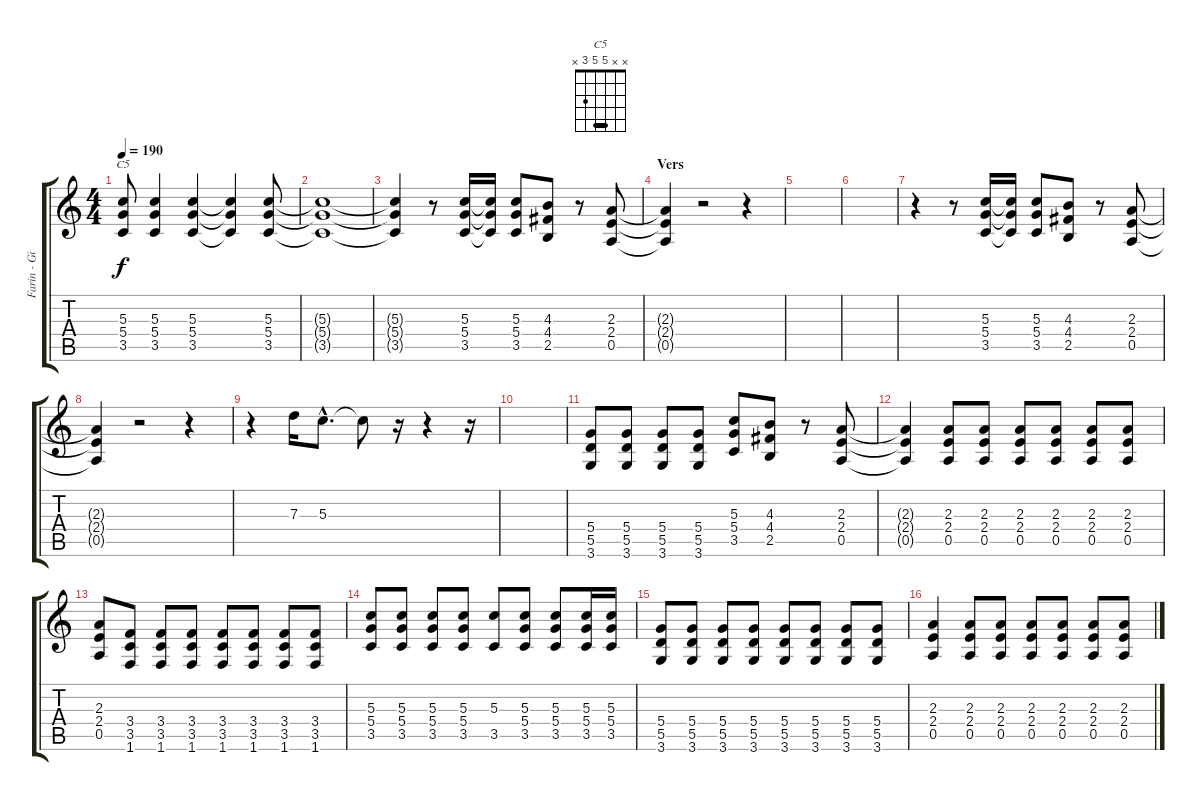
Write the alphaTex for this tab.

\track ("Farin - Gitarre 1" "Farin - Gi") {instrument overdrivenguitar}
\staff {score tabs}
\tuning (E4 B3 G3 D3 A2 E2) {hide}
\chord ("C5" x x 5 5 3 x) {barre 5}
\ts (4 4)
\tempo 190
\clef g2
\ks c
(5.3 5.4 3.5).8{ch "C5" dy f} (5.3 5.4 3.5).4 (5.3 5.4 3.5).4 (5.3{t} 5.4{t} 3.5{t}).4 (5.3 5.4 3.5).8 |
(5.3{t} 5.4{t} 3.5{t}).1 |
(5.3{t} 5.4{t} 3.5{t}).4 r.8 (5.3 5.4 3.5).16 (5.3{t} 5.4{t} 3.5{t}).16 (5.3 5.4 3.5).8 (4.3 4.4 2.5).8 r.8 (2.3 2.4 0.5).8 |
\section ("" "Vers")
(2.3{t} 2.4{t} 0.5{t}).4 r.2 r.4 |
|
|
r.4 r.8 (5.3 5.4 3.5).16 (5.3{t} 5.4{t} 3.5{t}).16 (5.3 5.4 3.5).8 (4.3 4.4 2.5).8 r.8 (2.3 2.4 0.5).8 |
(2.3{t} 2.4{t} 0.5{t}).4 r.2 r.4 |
r.4 7.3.16 5.3{hac}.8{d} 5.3{t}.8 r.16 r.4 r.16 |
|
(5.4 5.5 3.6).8 (5.4 5.5 3.6).8 (5.4 5.5 3.6).8 (5.4 5.5 3.6).8 (5.3 5.4 3.5).8 (4.3 4.4 2.5).8 r.8 (2.3 2.4 0.5).8 |
(2.3{t} 2.4{t} 0.5{t}).4 (2.3 2.4 0.5).8 (2.3 2.4 0.5).8 (2.3 2.4 0.5).8 (2.3 2.4 0.5).8 (2.3 2.4 0.5).8 (2.3 2.4 0.5).8 |
(2.3 2.4 0.5).8 (3.4 3.5 1.6).8 (3.4 3.5 1.6).8 (3.4 3.5 1.6).8 (3.4 3.5 1.6).8 (3.4 3.5 1.6).8 (3.4 3.5 1.6).8 (3.4 3.5 1.6).8 |
(5.3 5.4 3.5).8 (5.3 5.4 3.5).8 (5.3 5.4 3.5).8 (5.3 5.4 3.5).8 (5.3 3.5).8 (5.3 5.4 3.5).8 (5.3 5.4 3.5).8 (5.3 5.4 3.5).16 (5.3 5.4 3.5).16 |
(5.4 5.5 3.6).8 (5.4 5.5 3.6).8 (5.4 5.5 3.6).8 (5.4 5.5 3.6).8 (5.4 5.5 3.6).8 (5.4 5.5 3.6).8 (5.4 5.5 3.6).8 (5.4 5.5 3.6).8 |
(2.3 2.4 0.5).4 (2.3 2.4 0.5).8 (2.3 2.4 0.5).8 (2.3 2.4 0.5).8 (2.3 2.4 0.5).8 (2.3 2.4 0.5).8 (2.3 2.4 0.5).8
